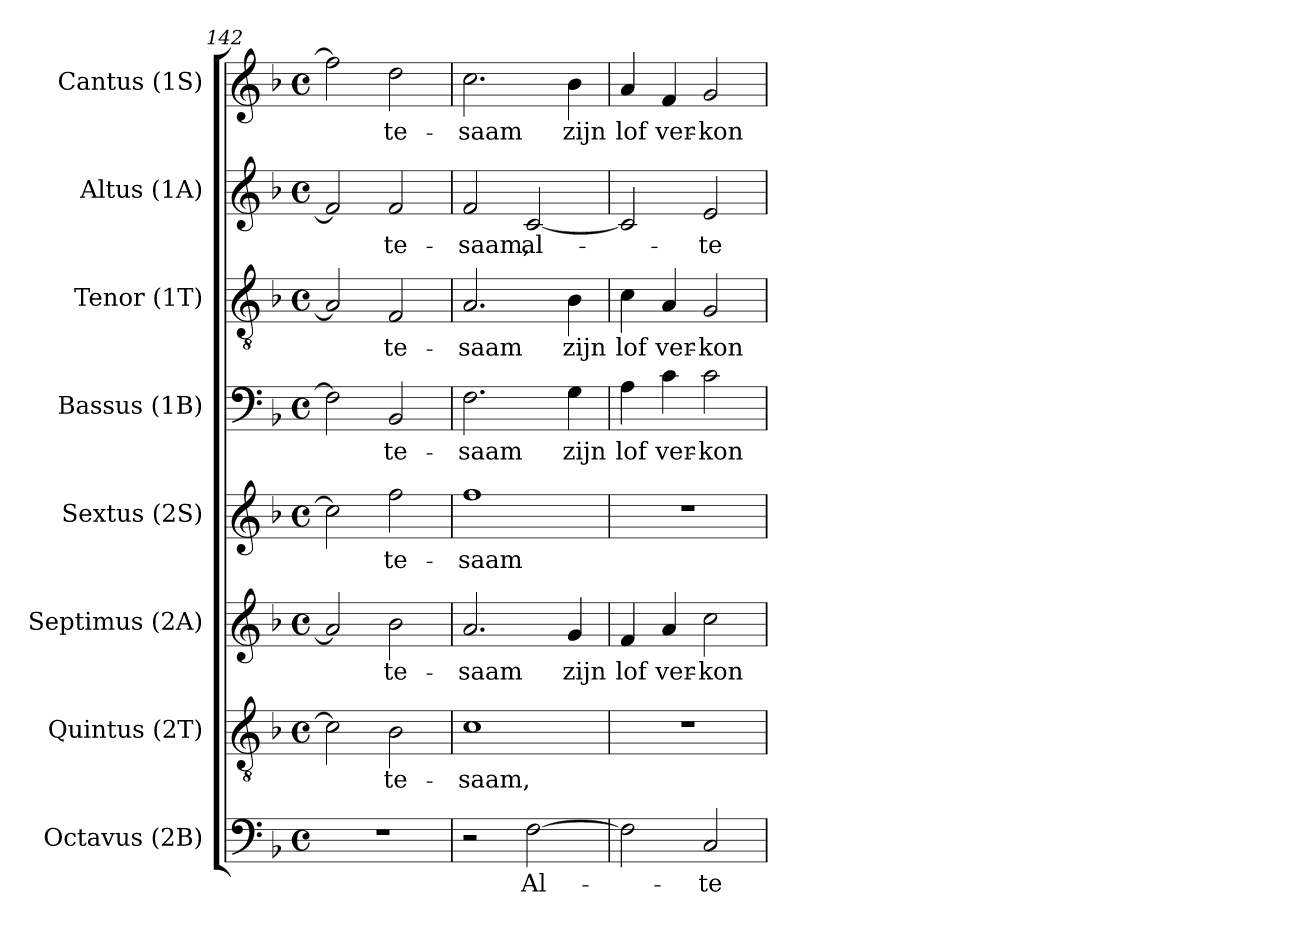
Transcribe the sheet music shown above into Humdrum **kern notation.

**kern	**text	**kern	**text	**kern	**text	**kern	**text	**kern	**text	**kern	**text	**kern	**text	**kern	**text
*part8	*part8	*part7	*part7	*part6	*part6	*part5	*part5	*part4	*part4	*part3	*part3	*part2	*part2	*part1	*part1
*staff8	*staff8	*staff7	*staff7	*staff6	*staff6	*staff5	*staff5	*staff4	*staff4	*staff3	*staff3	*staff2	*staff2	*staff1	*staff1
*I"Octavus (2B)	*	*I"Quintus (2T)	*	*I"Septimus (2A)	*	*I"Sextus (2S)	*	*I"Bassus (1B)	*	*I"Tenor (1T)	*	*I"Altus (1A)	*	*I"Cantus (1S)	*
*I'Octavus	*	*I'Quintus	*	*I'Septimus	*	*I'Sextus	*	*I'Bassus	*	*I'Tenor	*	*I'Altus	*	*I'Cantus	*
*clefF4	*	*clefGv2	*	*clefG2	*	*clefG2	*	*clefF4	*	*clefGv2	*	*clefG2	*	*clefG2	*
*k[b-]	*	*k[b-]	*	*k[b-]	*	*k[b-]	*	*k[b-]	*	*k[b-]	*	*k[b-]	*	*k[b-]	*
*F:	*	*F:	*	*F:	*	*F:	*	*F:	*	*F:	*	*F:	*	*F:	*
*M4/4	*	*M4/4	*	*M4/4	*	*M4/4	*	*M4/4	*	*M4/4	*	*M4/4	*	*M4/4	*
*met(c)	*	*met(c)	*	*met(c)	*	*met(c)	*	*met(c)	*	*met(c)	*	*met(c)	*	*met(c)	*
=142	=142	=142	=142	=142	=142	=142	=142	=142	=142	=142	=142	=142	=142	=142	=142
1r	.	2ci\]	.	2ai/]	.	2cci\]	.	2Fi\]	.	2Ai/]	.	2fi/]	.	2ffi\]	.
!	!	!	!LO:LY:b:color=#000000	!	!	!	!	!	!	!	!	!	!	!	!
!	!	!	!	!	!LO:LY:b:color=#000000	!	!	!	!	!	!	!	!	!	!
!	!	!	!	!	!	!	!LO:LY:b:color=#000000	!	!	!	!	!	!	!	!
!	!	!	!	!	!	!	!	!	!LO:LY:b:color=#000000	!	!	!	!	!	!
!	!	!	!	!	!	!	!	!	!	!	!LO:LY:b:color=#000000	!	!	!	!
!	!	!	!	!	!	!	!	!	!	!	!	!	!LO:LY:b:color=#000000	!	!
!	!	!	!	!	!	!	!	!	!	!	!	!	!	!	!LO:LY:b:color=#000000
.	.	2B-i\	-te-	2b-i\	-te-	2ffi\	-te-	2BB-i/	-te-	2Fi/	-te-	2fi/	-te-	2ddi\	-te-
!!LO:PB:g=z
=143	=143	=143	=143	=143	=143	=143	=143	=143	=143	=143	=143	=143	=143	=143	=143
!	!	!	!LO:LY:b:color=#000000	!	!	!	!	!	!	!	!	!	!	!	!
!	!	!	!	!	!LO:LY:b:color=#000000	!	!	!	!	!	!	!	!	!	!
!	!	!	!	!	!	!	!LO:LY:b:color=#000000	!	!	!	!	!	!	!	!
!	!	!	!	!	!	!	!	!	!LO:LY:b:color=#000000	!	!	!	!	!	!
!	!	!	!	!	!	!	!	!	!	!	!LO:LY:b:color=#000000	!	!	!	!
!	!	!	!	!	!	!	!	!	!	!	!	!	!LO:LY:b:color=#000000	!	!
!	!	!	!	!	!	!	!	!	!	!	!	!	!	!	!LO:LY:b:color=#000000
2r	.	1ci	-saam,	2.ai/	-saam	1ffi	-saam	2.Fi\	-saam	2.Ai/	-saam	2fi/	-saam,	2.cci\	-saam
!	!LO:LY:b:color=#000000	!	!	!	!	!	!	!	!	!	!	!	!	!	!
!	!	!	!	!	!	!	!	!	!	!	!	!	!LO:LY:b:color=#000000	!	!
[>2Fi\	Al-	.	.	.	.	.	.	.	.	.	.	[<2ci/	al-	.	.
!	!	!	!	!	!LO:LY:b:color=#000000	!	!	!	!	!	!	!	!	!	!
!	!	!	!	!	!	!	!	!	!LO:LY:b:color=#000000	!	!	!	!	!	!
!	!	!	!	!	!	!	!	!	!	!	!LO:LY:b:color=#000000	!	!	!	!
!	!	!	!	!	!	!	!	!	!	!	!	!	!	!	!LO:LY:b:color=#000000
.	.	.	.	4gi/	zijn	.	.	4Gi\	zijn	4B-i\	zijn	.	.	4b-i\	zijn
=144	=144	=144	=144	=144	=144	=144	=144	=144	=144	=144	=144	=144	=144	=144	=144
!	!	!	!	!	!LO:LY:b:color=#000000	!	!	!	!	!	!	!	!	!	!
!	!	!	!	!	!	!	!	!	!LO:LY:b:color=#000000	!	!	!	!	!	!
!	!	!	!	!	!	!	!	!	!	!	!LO:LY:b:color=#000000	!	!	!	!
!	!	!	!	!	!	!	!	!	!	!	!	!	!	!	!LO:LY:b:color=#000000
2Fi\]	.	1r	.	4fi/	lof	1r	.	4Ai\	lof	4ci\	lof	2ci/]	.	4ai/	lof
!	!	!	!	!	!LO:LY:b:color=#000000	!	!	!	!	!	!	!	!	!	!
!	!	!	!	!	!	!	!	!	!LO:LY:b:color=#000000	!	!	!	!	!	!
!	!	!	!	!	!	!	!	!	!	!	!LO:LY:b:color=#000000	!	!	!	!
!	!	!	!	!	!	!	!	!	!	!	!	!	!	!	!LO:LY:b:color=#000000
.	.	.	.	4ai/	ver-	.	.	4ci\	ver-	4Ai/	ver-	.	.	4fi/	ver-
!	!LO:LY:b:color=#000000	!	!	!	!	!	!	!	!	!	!	!	!	!	!
!	!	!	!	!	!LO:LY:b:color=#000000	!	!	!	!	!	!	!	!	!	!
!	!	!	!	!	!	!	!	!	!LO:LY:b:color=#000000	!	!	!	!	!	!
!	!	!	!	!	!	!	!	!	!	!	!LO:LY:b:color=#000000	!	!	!	!
!	!	!	!	!	!	!	!	!	!	!	!	!	!LO:LY:b:color=#000000	!	!
!	!	!	!	!	!	!	!	!	!	!	!	!	!	!	!LO:LY:b:color=#000000
2Ci/	-te-	.	.	2cci\	-kon-	.	.	2ci\	-kon-	2Gi/	-kon-	2ei/	-te-	2gi/	-kon-
=	=	=	=	=	=	=	=	=	=	=	=	=	=	=	=
*-	*-	*-	*-	*-	*-	*-	*-	*-	*-	*-	*-	*-	*-	*-	*-
